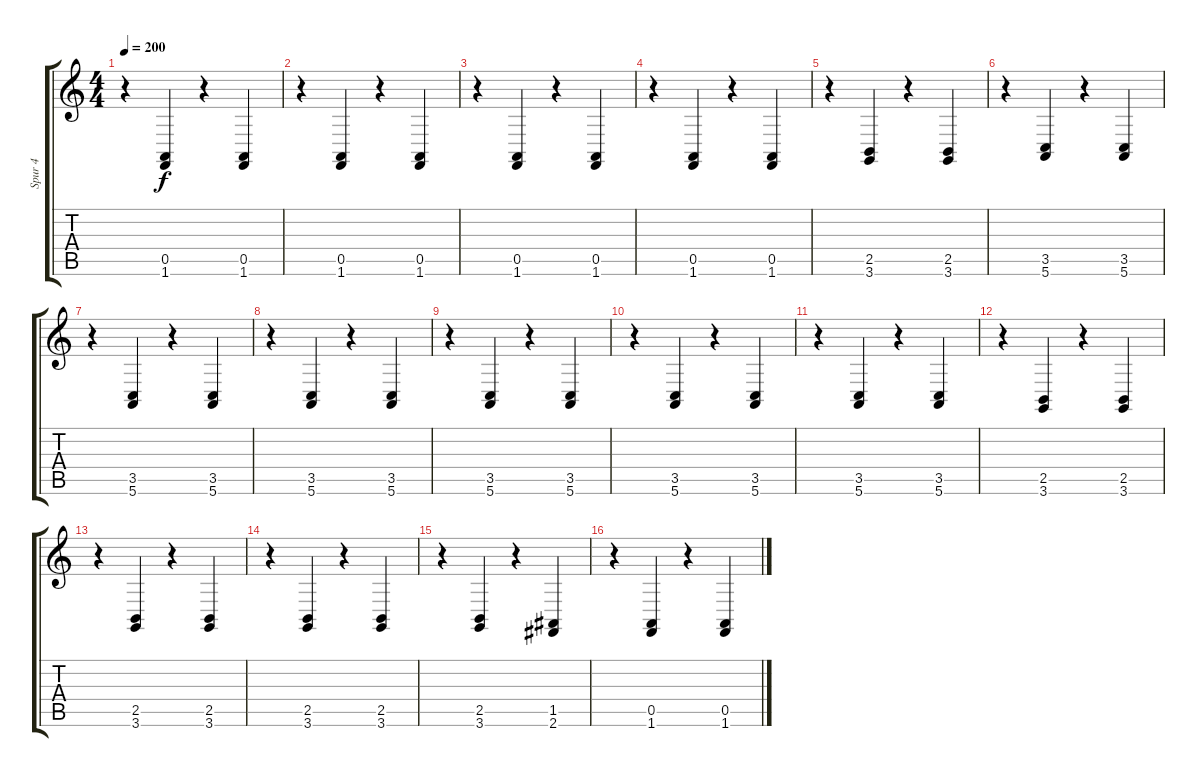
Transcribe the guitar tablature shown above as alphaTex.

\track ("Spur 4" "Spur 4") {instrument clavinet}
\staff {score tabs}
\tuning (E4 B3 G3 D3 A2 E2) {hide}
\ts (4 4)
\tempo 200
\clef g2
\ks c
r.4{dy f} (0.5 1.6).4 r.4 (0.5 1.6).4 |
r.4 (0.5 1.6).4 r.4 (0.5 1.6).4 |
r.4 (0.5 1.6).4 r.4 (0.5 1.6).4 |
r.4 (0.5 1.6).4 r.4 (0.5 1.6).4 |
r.4 (2.5 3.6).4 r.4 (2.5 3.6).4 |
r.4 (3.5 5.6).4 r.4 (3.5 5.6).4 |
r.4 (3.5 5.6).4 r.4 (3.5 5.6).4 |
r.4 (3.5 5.6).4 r.4 (3.5 5.6).4 |
r.4 (3.5 5.6).4 r.4 (3.5 5.6).4 |
r.4 (3.5 5.6).4 r.4 (3.5 5.6).4 |
r.4 (3.5 5.6).4 r.4 (3.5 5.6).4 |
r.4 (2.5 3.6).4 r.4 (2.5 3.6).4 |
r.4 (2.5 3.6).4 r.4 (2.5 3.6).4 |
r.4 (2.5 3.6).4 r.4 (2.5 3.6).4 |
r.4 (2.5 3.6).4 r.4 (1.5 2.6).4 |
r.4 (0.5 1.6).4 r.4 (0.5 1.6).4
